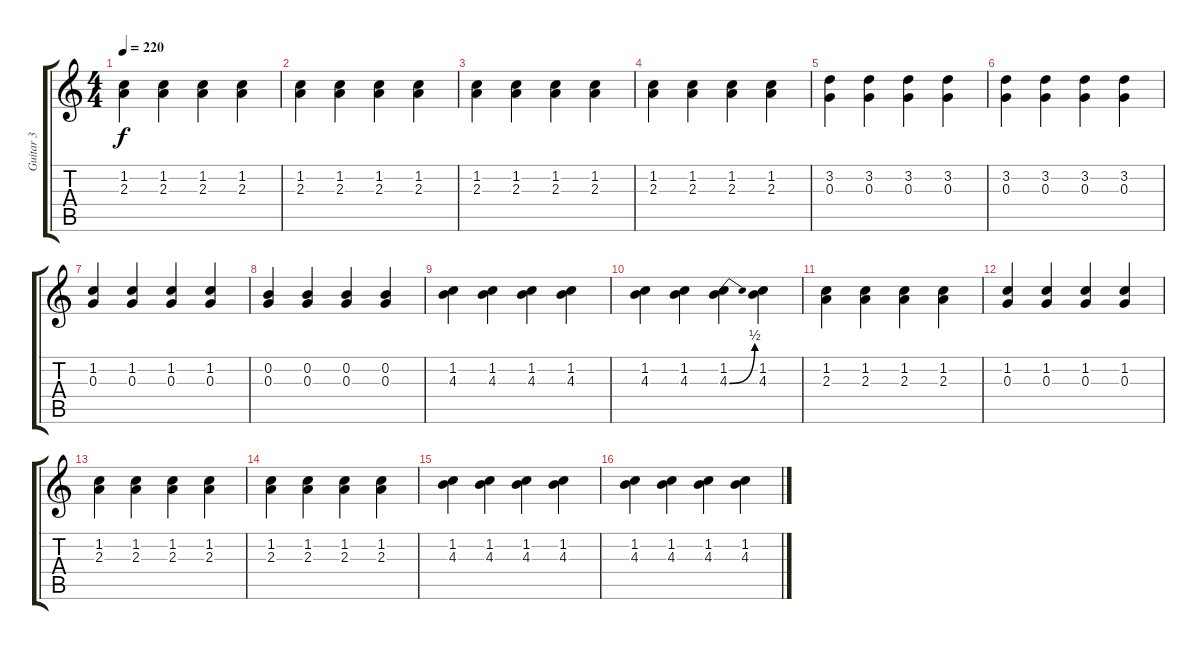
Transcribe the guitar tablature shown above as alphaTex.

\track ("Guitar 3" "Guitar 3") {instrument acousticguitarsteel}
\staff {score tabs}
\tuning (E4 B3 G3 D3 A2 E2) {hide}
\ts (4 4)
\tempo 220
\clef g2
\ks c
(1.2 2.3).4{dy f} (1.2 2.3).4 (1.2 2.3).4 (1.2 2.3).4 |
(1.2 2.3).4 (1.2 2.3).4 (1.2 2.3).4 (1.2 2.3).4 |
(1.2 2.3).4 (1.2 2.3).4 (1.2 2.3).4 (1.2 2.3).4 |
(1.2 2.3).4 (1.2 2.3).4 (1.2 2.3).4 (1.2 2.3).4 |
(3.2 0.3).4 (3.2 0.3).4 (3.2 0.3).4 (3.2 0.3).4 |
(3.2 0.3).4 (3.2 0.3).4 (3.2 0.3).4 (3.2 0.3).4 |
(1.2 0.3).4 (1.2 0.3).4 (1.2 0.3).4 (1.2 0.3).4 |
(0.2 0.3).4 (0.2 0.3).4 (0.2 0.3).4 (0.2 0.3).4 |
(1.2 4.3).4 (1.2 4.3).4 (1.2 4.3).4 (1.2 4.3).4 |
(1.2 4.3).4 (1.2 4.3).4 (1.2 4.3{be (bend 0 0 60 2)}).4 (1.2 4.3).4 |
(1.2 2.3).4 (1.2 2.3).4 (1.2 2.3).4 (1.2 2.3).4 |
(1.2 0.3).4 (1.2 0.3).4 (1.2 0.3).4 (1.2 0.3).4 |
(1.2 2.3).4 (1.2 2.3).4 (1.2 2.3).4 (1.2 2.3).4 |
(1.2 2.3).4 (1.2 2.3).4 (1.2 2.3).4 (1.2 2.3).4 |
(1.2 4.3).4 (1.2 4.3).4 (1.2 4.3).4 (1.2 4.3).4 |
(1.2 4.3).4 (1.2 4.3).4 (1.2 4.3).4 (1.2 4.3).4
